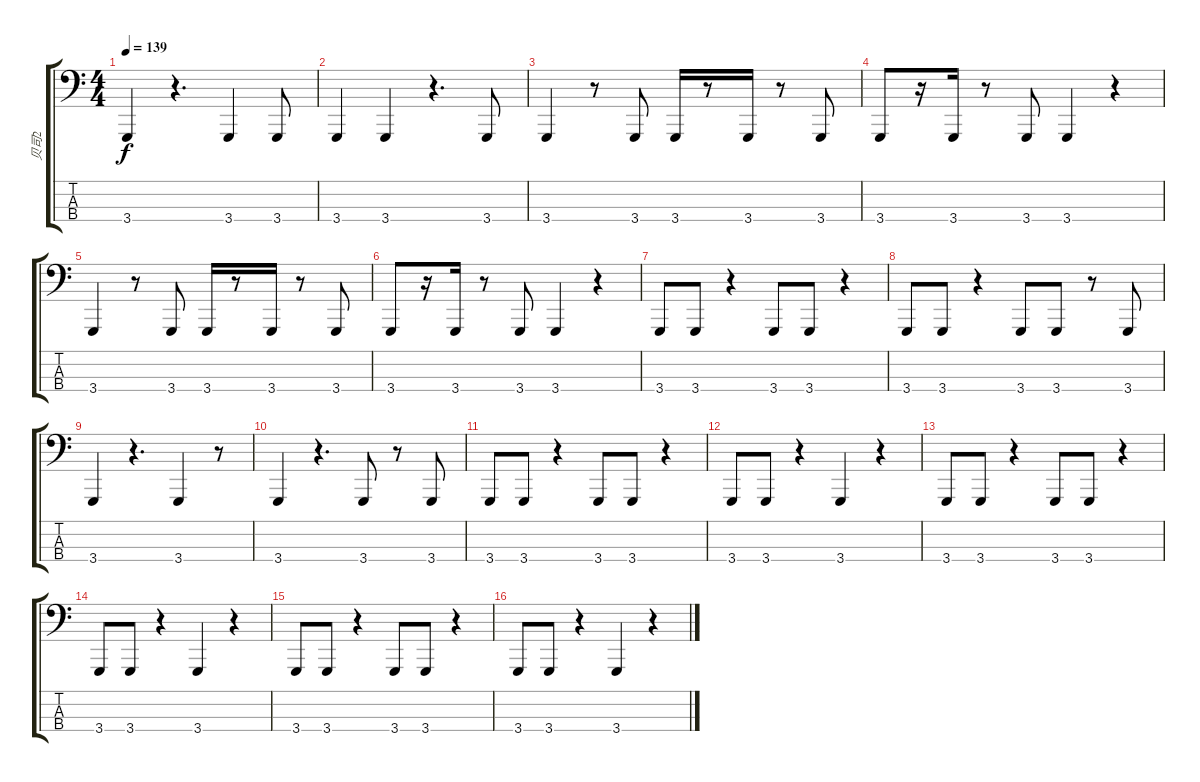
\track ("贝司2" "贝司2") {instrument taikodrum}
\staff {score tabs}
\tuning (G2 D2 A1 E1) {hide}
\ts (4 4)
\tempo 139
\clef f4
\ks c
3.4.4{dy f} r.4{d} 3.4.4 3.4.8 |
3.4.4 3.4.4 r.4{d} 3.4.8 |
3.4.4 r.8 3.4.8 3.4.16 r.8 3.4.16 r.8 3.4.8 |
3.4.8 r.16 3.4.16 r.8 3.4.8 3.4.4 r.4 |
3.4.4 r.8 3.4.8 3.4.16 r.8 3.4.16 r.8 3.4.8 |
3.4.8 r.16 3.4.16 r.8 3.4.8 3.4.4 r.4 |
3.4.8 3.4.8 r.4 3.4.8 3.4.8 r.4 |
3.4.8 3.4.8 r.4 3.4.8 3.4.8 r.8 3.4.8 |
3.4.4 r.4{d} 3.4.4 r.8 |
3.4.4 r.4{d} 3.4.8 r.8 3.4.8 |
3.4.8 3.4.8 r.4 3.4.8 3.4.8 r.4 |
3.4.8 3.4.8 r.4 3.4.4 r.4 |
3.4.8 3.4.8 r.4 3.4.8 3.4.8 r.4 |
3.4.8 3.4.8 r.4 3.4.4 r.4 |
3.4.8 3.4.8 r.4 3.4.8 3.4.8 r.4 |
3.4.8 3.4.8 r.4 3.4.4 r.4
